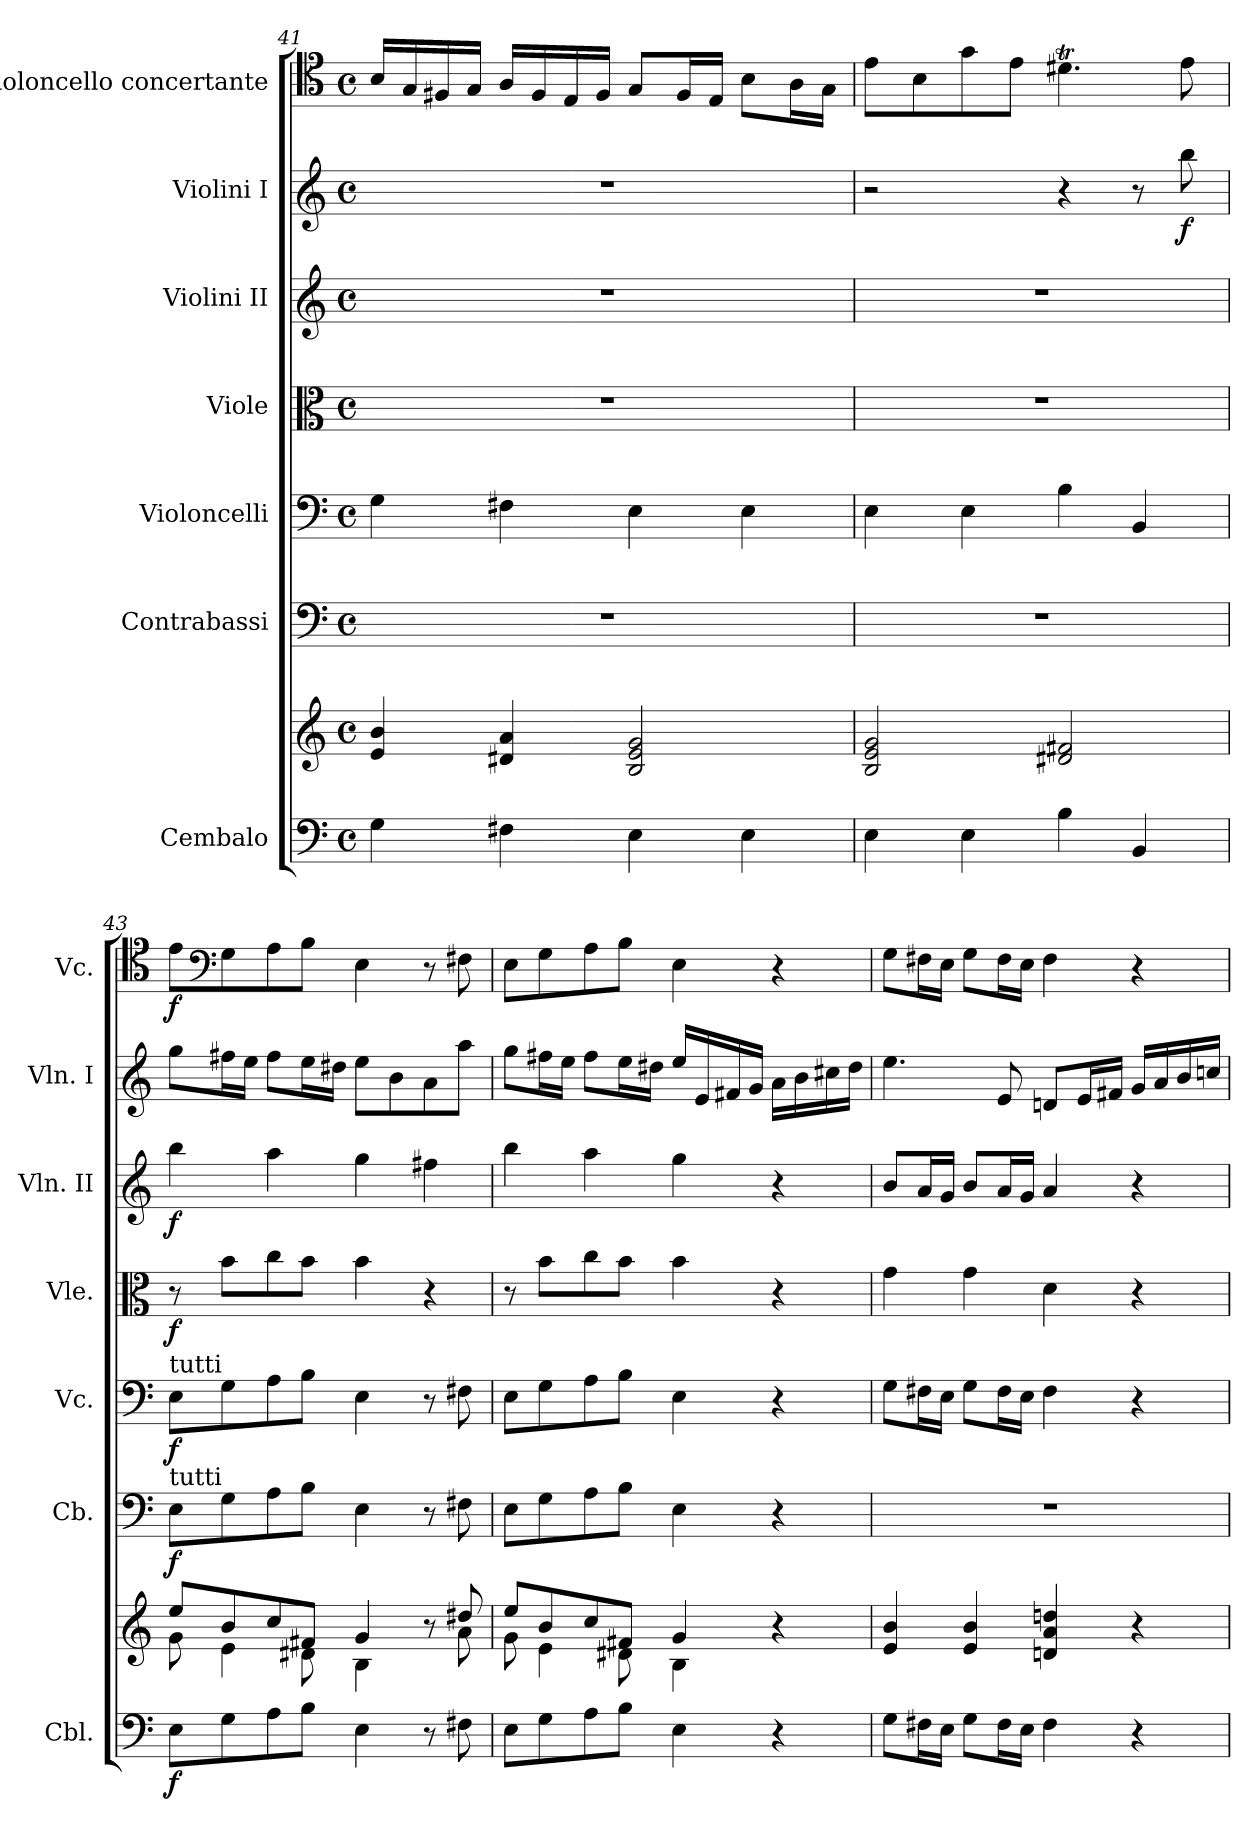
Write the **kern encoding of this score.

**kern	**kern	**dynam	**kern	**dynam	**kern	**dynam	**kern	**dynam	**kern	**dynam	**kern	**dynam	**kern	**dynam
*part7	*part7	*part7	*part6	*part6	*part5	*part5	*part4	*part4	*part3	*part3	*part2	*part2	*part1	*part1
*staff8	*staff7	*staff7/8	*staff6	*staff6	*staff5	*staff5	*staff4	*staff4	*staff3	*staff3	*staff2	*staff2	*staff1	*staff1
*I"Cembalo	*	*	*I"Contrabassi	*	*I"Violoncelli	*	*I"Viole	*	*I"Violini II	*	*I"Violini I	*	*I"Violoncello  concertante	*
*I'Cbl.	*	*	*I'Cb.	*	*I'Vc.	*	*I'Vle.	*	*I'Vln. II	*	*I'Vln. I	*	*I'Vc.	*
!!LO:PB:g=z
*clefF4	*clefG2	*	*clefF4	*	*clefF4	*	*clefC3	*	*clefG2	*	*clefG2	*	*clefC4	*
*	*	*	*ITrd7c12	*	*	*	*	*	*	*	*	*	*	*
*k[]	*k[]	*	*k[]	*	*k[]	*	*k[]	*	*k[]	*	*k[]	*	*k[]	*
*M4/4	*M4/4	*	*M4/4	*	*M4/4	*	*M4/4	*	*M4/4	*	*M4/4	*	*M4/4	*
*met(c)	*met(c)	*	*met(c)	*	*met(c)	*	*met(c)	*	*met(c)	*	*met(c)	*	*met(c)	*
=41	=41	=41	=41	=41	=41	=41	=41	=41	=41	=41	=41	=41	=41	=41
4G\	4e/ 4b/	.	1r	.	4G\	.	1r	.	1r	.	1r	.	16B/LL	.
.	.	.	.	.	.	.	.	.	.	.	.	.	16G/	.
.	.	.	.	.	.	.	.	.	.	.	.	.	16F#X/	.
.	.	.	.	.	.	.	.	.	.	.	.	.	16G/JJ	.
4F#X\	4d#X/ 4a/	.	.	.	4F#X\	.	.	.	.	.	.	.	16A/LL	.
.	.	.	.	.	.	.	.	.	.	.	.	.	16F#/	.
.	.	.	.	.	.	.	.	.	.	.	.	.	16E/	.
.	.	.	.	.	.	.	.	.	.	.	.	.	16F#/JJ	.
4E\	2B/ 2e/ 2g/	.	.	.	4E\	.	.	.	.	.	.	.	8G/L	.
.	.	.	.	.	.	.	.	.	.	.	.	.	16F#/L	.
.	.	.	.	.	.	.	.	.	.	.	.	.	16E/JJ	.
4E\	.	.	.	.	4E\	.	.	.	.	.	.	.	8B\L	.
.	.	.	.	.	.	.	.	.	.	.	.	.	16A\L	.
.	.	.	.	.	.	.	.	.	.	.	.	.	16G\JJ	.
=42	=42	=42	=42	=42	=42	=42	=42	=42	=42	=42	=42	=42	=42	=42
4E\	2B/ 2e/ 2g/	.	1r	.	4E\	.	1r	.	1r	.	2r	.	8e\L	.
.	.	.	.	.	.	.	.	.	.	.	.	.	8B\	.
4E\	.	.	.	.	4E\	.	.	.	.	.	.	.	8g\	.
.	.	.	.	.	.	.	.	.	.	.	.	.	8e\J	.
4B\	2d#X/ 2f#X/	.	.	.	4B\	.	.	.	.	.	4r	.	4.d#Xt\	.
4BB/	.	.	.	.	4BB/	.	.	.	.	.	8r	.	.	.
!	!	!	!	!	!	!	!	!	!	!	!	!LO:DY:b	!	!
.	.	.	.	.	.	.	.	.	.	.	8bb\	f	8e\	.
=43	=43	=43	=43	=43	=43	=43	=43	=43	=43	=43	=43	=43	=43	=43
*	*^	*	*	*	*	*	*	*	*	*	*	*	*	*
!	!	!	!	!	!	!LO:TX:a:t=tutti	!	!	!	!	!	!	!	!	!
!	!	!	!	!LO:TX:a:t=tutti	!	!	!	!	!	!	!	!	!	!	!
!	!	!	!LO:DY:b=2	!	!LO:DY:b	!	!LO:DY:b	!	!LO:DY:b	!	!LO:DY:b	!	!	!	!LO:DY:b
8E\L	8ee/L	8g\	f	8EE\L	f	8E\L	f	8r	f	4bb\	f	8gg\L	.	8e\L	f
*	*	*	*	*	*	*	*	*	*	*	*	*	*	*clefF4	*
8G\	8b/	4e\	.	8GG\	.	8G\	.	8b\L	.	.	.	16ff#X\L	.	8G\	.
.	.	.	.	.	.	.	.	.	.	.	.	16ee\JJ	.	.	.
8A\	8cc/	.	.	8AA\	.	8A\	.	8cc\	.	4aa\	.	8ff#\L	.	8A\	.
8B\J	8f#X/J	8d#X\	.	8BB\J	.	8B\J	.	8b\J	.	.	.	16ee\L	.	8B\J	.
.	.	.	.	.	.	.	.	.	.	.	.	16dd#X\JJ	.	.	.
4E\	4g/	4B\	.	4EE\	.	4E\	.	4b\	.	4gg\	.	8ee\L	.	4E\	.
.	.	.	.	.	.	.	.	.	.	.	.	8b\	.	.	.
8r	8r	8ryy	.	8r	.	8r	.	4r	.	4ff#X\	.	8a\	.	8r	.
8F#X\	8dd#X/	8a\	.	8FF#X\	.	8F#X\	.	.	.	.	.	8aa\J	.	8F#X\	.
!!LO:PB:g=z
=44	=44	=44	=44	=44	=44	=44	=44	=44	=44	=44	=44	=44	=44	=44	=44
8E\L	8ee/L	8g\	.	8EE\L	.	8E\L	.	8r	.	4bb\	.	8gg\L	.	8E\L	.
8G\	8b/	4e\	.	8GG\	.	8G\	.	8b\L	.	.	.	16ff#X\L	.	8G\	.
.	.	.	.	.	.	.	.	.	.	.	.	16ee\JJ	.	.	.
8A\	8cc/	.	.	8AA\	.	8A\	.	8cc\	.	4aa\	.	8ff#\L	.	8A\	.
8B\J	8f#X/J	8d#X\	.	8BB\J	.	8B\J	.	8b\J	.	.	.	16ee\L	.	8B\J	.
.	.	.	.	.	.	.	.	.	.	.	.	16dd#X\JJ	.	.	.
4E\	4g/	4B\	.	4EE\	.	4E\	.	4b\	.	4gg\	.	16ee/LL	.	4E\	.
.	.	.	.	.	.	.	.	.	.	.	.	16e/	.	.	.
.	.	.	.	.	.	.	.	.	.	.	.	16f#X/	.	.	.
.	.	.	.	.	.	.	.	.	.	.	.	16g/JJ	.	.	.
4r	4r	4ryy	.	4r	.	4r	.	4r	.	4r	.	16a\LL	.	4r	.
.	.	.	.	.	.	.	.	.	.	.	.	16b\	.	.	.
.	.	.	.	.	.	.	.	.	.	.	.	16cc#X\	.	.	.
.	.	.	.	.	.	.	.	.	.	.	.	16dd#\JJ	.	.	.
*	*v	*v	*	*	*	*	*	*	*	*	*	*	*	*	*
=45	=45	=45	=45	=45	=45	=45	=45	=45	=45	=45	=45	=45	=45	=45
8G\L	4e/ 4b/	.	1r	.	8G\L	.	4g\	.	8b/L	.	4.ee\	.	8G\L	.
16F#X\L	.	.	.	.	16F#X\L	.	.	.	16a/L	.	.	.	16F#X\L	.
16E\JJ	.	.	.	.	16E\JJ	.	.	.	16g/JJ	.	.	.	16E\JJ	.
8G\L	4e/ 4b/	.	.	.	8G\L	.	4g\	.	8b/L	.	.	.	8G\L	.
16F#\L	.	.	.	.	16F#\L	.	.	.	16a/L	.	8e/	.	16F#\L	.
16E\JJ	.	.	.	.	16E\JJ	.	.	.	16g/JJ	.	.	.	16E\JJ	.
4F#\	4dn/ 4a/ 4ddn/	.	.	.	4F#\	.	4d\	.	4a/	.	8dni/L	.	4F#\	.
.	.	.	.	.	.	.	.	.	.	.	16e/L	.	.	.
.	.	.	.	.	.	.	.	.	.	.	16f#X/JJ	.	.	.
4r	4r	.	.	.	4r	.	4r	.	4r	.	16g/LL	.	4r	.
.	.	.	.	.	.	.	.	.	.	.	16a/	.	.	.
.	.	.	.	.	.	.	.	.	.	.	16b/	.	.	.
.	.	.	.	.	.	.	.	.	.	.	16ccni/JJ	.	.	.
=	=	=	=	=	=	=	=	=	=	=	=	=	=	=
*-	*-	*-	*-	*-	*-	*-	*-	*-	*-	*-	*-	*-	*-	*-
